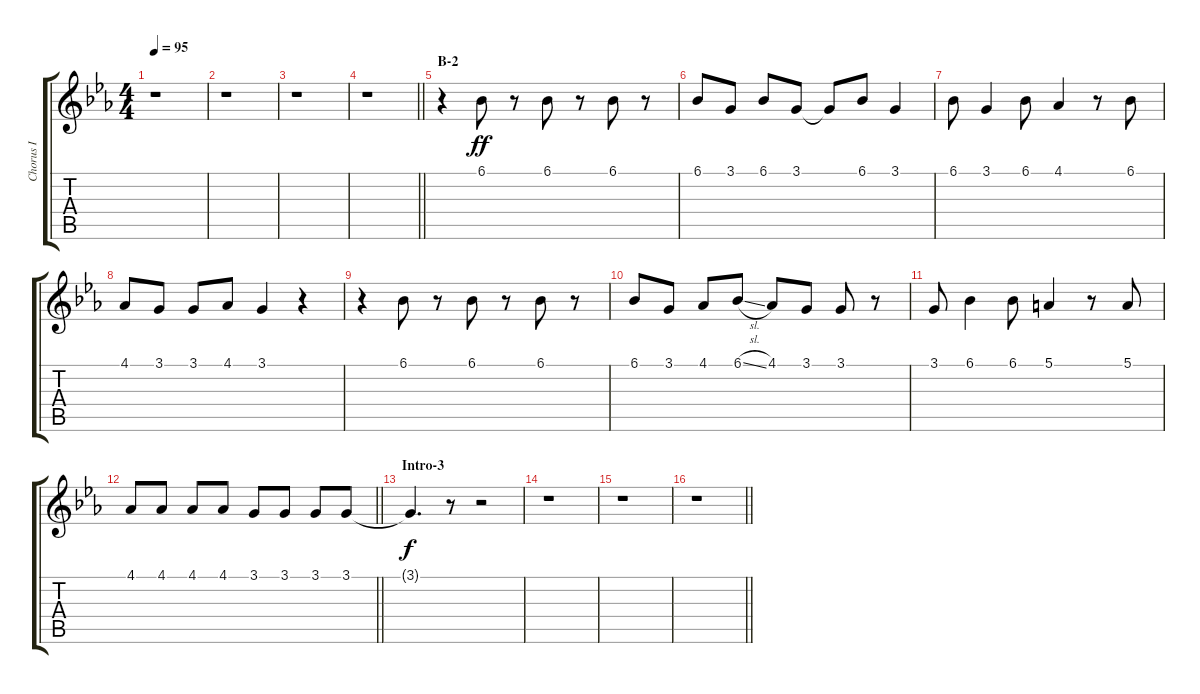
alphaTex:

\track ("Chorus I" "Chorus I") {instrument voiceoohs}
\staff {score tabs}
\tuning (E4 B3 G3 D3 A2 E2) {hide}
\ts (4 4)
\tempo 95
\clef g2
\ks cminor
r.1{dy f} |
r.1 |
r.1 |
\barLineRight lightlight
r.1 |
\section ("" "B-2")
r.4 6.1.8{dy ff} r.8 6.1.8 r.8 6.1.8 r.8 |
6.1.8 3.1.8 6.1.8 3.1.8 3.1{t}.8 6.1.8 3.1.4 |
6.1.8 3.1.4 6.1.8 4.1.4 r.8 6.1.8 |
4.1.8 3.1.8 3.1.8 4.1.8 3.1.4 r.4 |
r.4 6.1.8 r.8 6.1.8 r.8 6.1.8 r.8 |
6.1.8 3.1.8 4.1.8 6.1{sl}.8 4.1.8 3.1.8 3.1.8 r.8 |
3.1.8 6.1.4 6.1.8 5.1.4 r.8 5.1.8 |
\barLineRight lightlight
4.1.8 4.1.8 4.1.8 4.1.8 3.1.8 3.1.8 3.1.8 3.1.8 |
\section ("" "Intro-3")
3.1{t}.4{d dy f} r.8 r.2 |
r.1 |
r.1 |
\barLineRight lightlight
r.1
